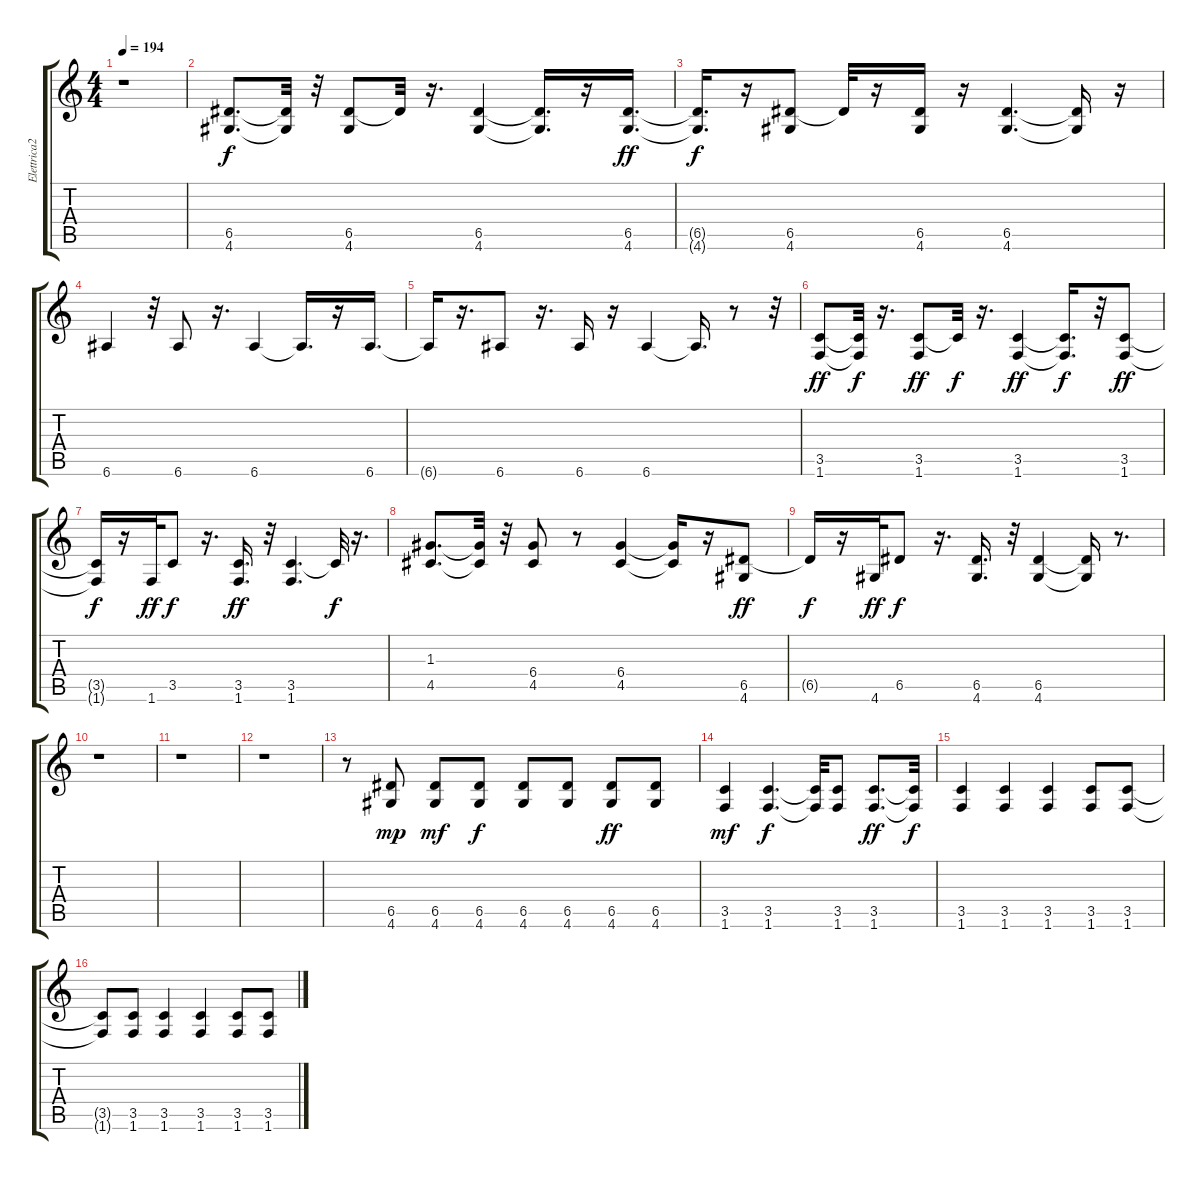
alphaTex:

\track ("Elettrica2(Ka)" "Elettrica2") {instrument distortionguitar}
\staff {score tabs}
\tuning (E4 B3 G3 D3 A2 E2) {hide}
\ts (4 4)
\tempo 194
\clef g2
\ks c
r.1{dy f} |
(6.5 4.6).8{d} (6.5{t} 4.6{t}).32 r.32 (6.5 4.6).8 6.5{t}.32 r.16{d} (6.5 4.6).4 (6.5{t} 4.6{t}).16{d} r.16 (6.5 4.6).16{d dy ff} |
(6.5{t} 4.6{t}).16{d dy f} r.16 (6.5 4.6).8 6.5{t}.32 r.16 (6.5 4.6).16 r.16 (6.5 4.6).4{d} (6.5{t} 4.6{t}).16 r.16 |
6.6.4 r.32 6.6.8 r.16{d} 6.6.4 6.6{t}.16{d} r.16 6.6.16{d} |
6.6{t}.16 r.16{d} 6.6.8 r.16{d} 6.6.16 r.16 6.6.4 6.6{t}.16{d} r.8 r.32 |
(3.5 1.6).8{dy ff} (3.5{t} 1.6{t}).32{dy f} r.16{d} (3.5 1.6).8{dy ff} 3.5{t}.32{dy f} r.16{d} (3.5 1.6).4{dy ff} (3.5{t} 1.6{t}).16{d dy f} r.32 (3.5 1.6).8{dy ff} |
(3.5{t} 1.6{t}).16{dy f} r.16 1.6.32{dy ff} 3.5.8{dy f} r.16{d} (3.5 1.6).16{d dy ff} r.32 (3.5 1.6).4{d} 3.5{t}.32{dy f} r.16{d} |
(1.3 4.5).8{d} (1.3{t} 4.5{t}).32 r.32 (6.4 4.5).8 r.8 (6.4 4.5).4 (6.4{t} 4.5{t}).16 r.16 (6.5 4.6).8{dy ff} |
6.5{t}.16{dy f} r.16 4.6.32{dy ff} 6.5.8{dy f} r.16{d} (6.5 4.6).16{d} r.32 (6.5 4.6).4 (6.5{t} 4.6{t}).16 r.8{d} |
r.1 |
r.1 |
r.1 |
r.8 (6.5 4.6).8{dy mp} (6.5 4.6).8{dy mf} (6.5 4.6).8{dy f} (6.5 4.6).8 (6.5 4.6).8 (6.5 4.6).8{dy ff} (6.5 4.6).8 |
(3.5 1.6).4{dy mf} (3.5 1.6).4{d dy f} (3.5{t} 1.6{t}).32 (3.5 1.6).8 (3.5 1.6).8{d dy ff} (3.5{t} 1.6{t}).32{dy f} |
(3.5 1.6).4 (3.5 1.6).4 (3.5 1.6).4 (3.5 1.6).8 (3.5 1.6).8 |
(3.5{t} 1.6{t}).8 (3.5 1.6).8 (3.5 1.6).4 (3.5 1.6).4 (3.5 1.6).8 (3.5 1.6).8
